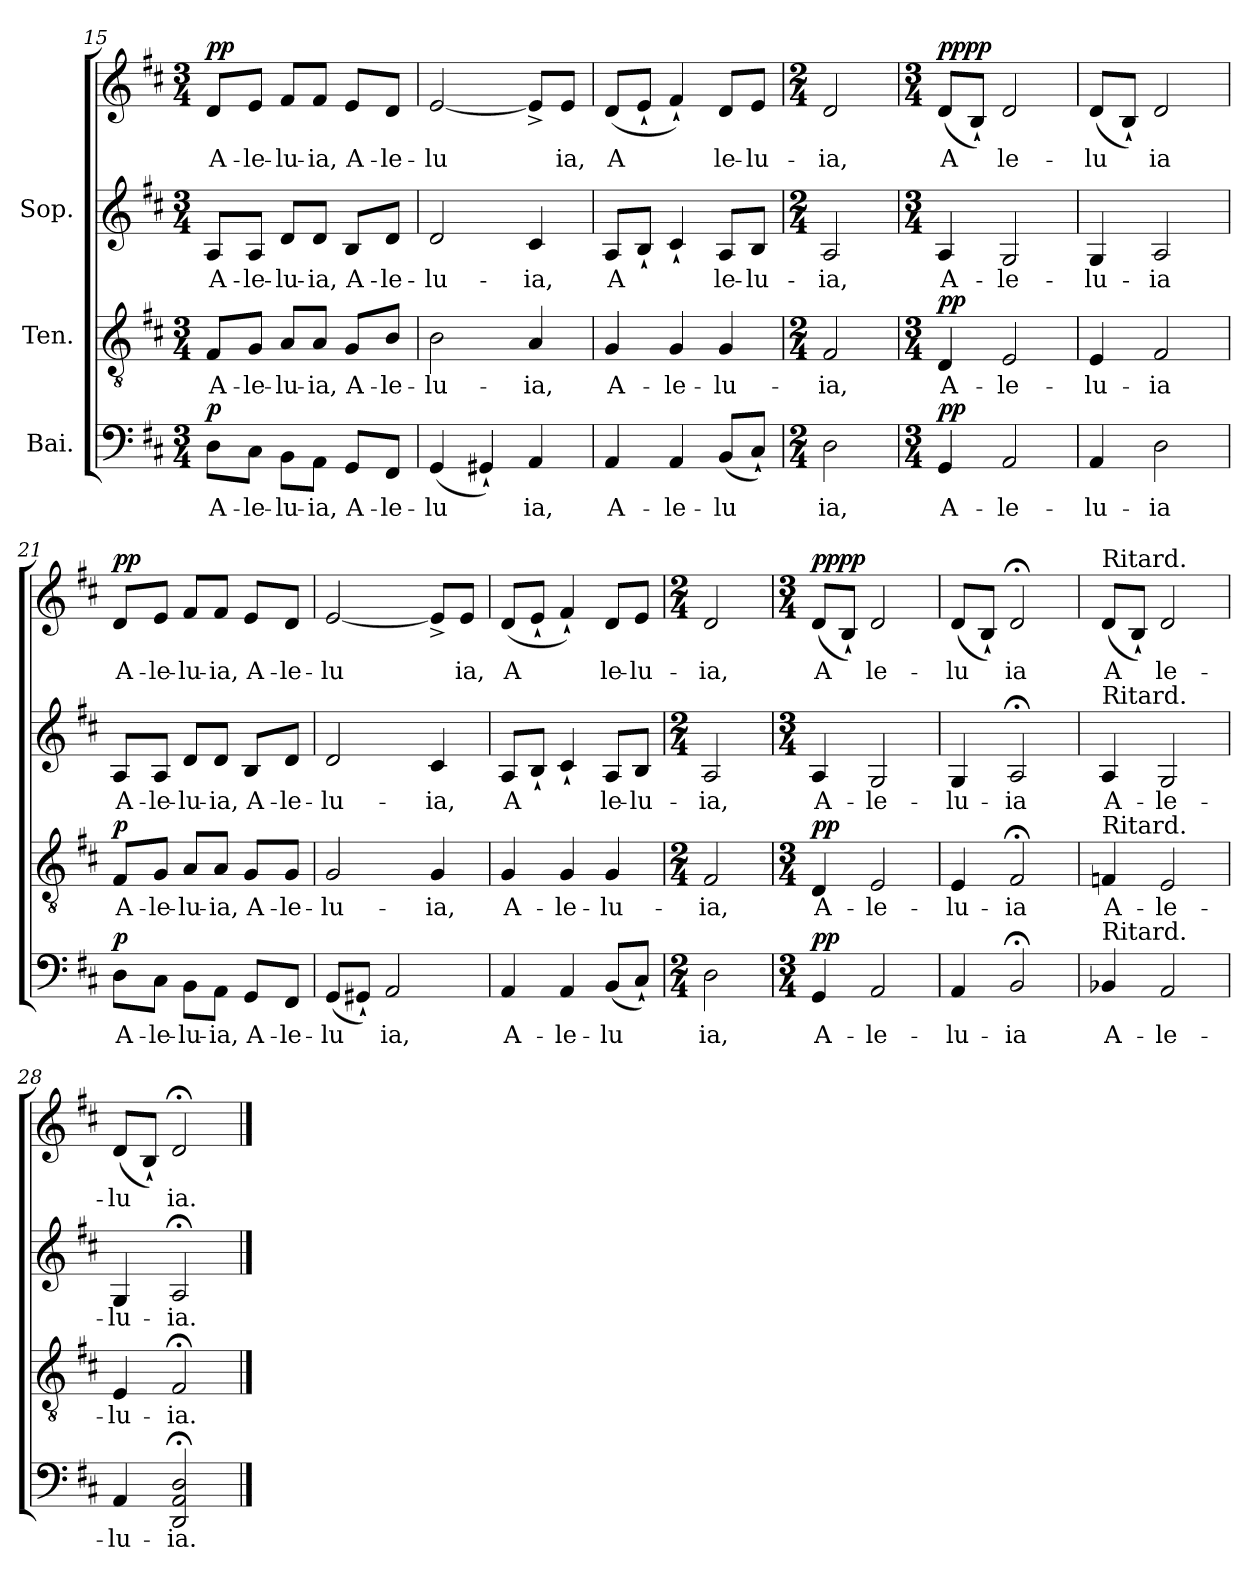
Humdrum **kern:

**kern	**text	**dynam	**kern	**text	**dynam	**kern	**text	**kern	**text	**dynam
*part3	*part3	*part3	*part2	*part2	*part2	*part1	*part1	*part1	*part1	*part1
*staff4	*staff4	*staff4	*staff3	*staff3	*staff3	*staff2	*staff2	*staff1	*staff1	*staff1/2
*I"Bai.	*	*	*I"Ten.	*	*	*I"Sop.	*	*	*	*
*clefF4	*	*	*clefGv2	*	*	*clefG2	*	*clefG2	*	*
*k[f#c#]	*	*	*k[f#c#]	*	*	*k[f#c#]	*	*k[f#c#]	*	*
*D:	*	*	*D:	*	*	*D:	*	*D:	*	*
*M3/4	*	*	*M3/4	*	*	*M3/4	*	*M3/4	*	*
=15	=15	=15	=15	=15	=15	=15	=15	=15	=15	=15
!	!LO:LY:b	!LO:DY:b	!	!LO:LY:b	!	!	!LO:LY:b	!	!LO:LY:b	!LO:DY:b=2
!	!	!	!	!	!	!	!	!	!	!LO:DY:n=1:b
8D\L	A-	p	8F#/L	A-	.	8A/L	-A-	8d/L	A-	p p
!	!LO:LY:b	!	!	!LO:LY:b	!	!	!LO:LY:b	!	!LO:LY:b	!
8C#\J	-le-	.	8G/J	-le-	.	8A/J	-le-	8e/J	-le-	.
!	!LO:LY:b	!	!	!LO:LY:b	!	!	!LO:LY:b	!	!LO:LY:b	!
8BB\L	-lu-	.	8A/L	-lu-	.	8d/L	-lu-	8f#/L	-lu-	.
!	!LO:LY:b	!	!	!LO:LY:b	!	!	!LO:LY:b	!	!LO:LY:b	!
8AA\J	-ia,	.	8A/J	-ia,	.	8d/J	-ia,	8f#/J	-ia,	.
!	!LO:LY:b	!	!	!LO:LY:b	!	!	!LO:LY:b	!	!LO:LY:b	!
8GG/L	A-	.	8G/L	A-	.	8B/L	A-	8e/L	A-	.
!	!LO:LY:b	!	!	!LO:LY:b	!	!	!LO:LY:b	!	!LO:LY:b	!
8FF#/J	-le-	.	8B/J	-le-	.	8d/J	-le-	8d/J	-le-	.
=16	=16	=16	=16	=16	=16	=16	=16	=16	=16	=16
!	!LO:LY:b	!	!	!LO:LY:b	!	!	!LO:LY:b	!	!LO:LY:b	!
(>4GG/	-lu-	.	2B\	-lu-	.	2d/	lu-	[<2e/	-lu-	.
!	!LO:LY:b	!	!	!	!	!	!	!	!	!
4GG#X`</)	-	.	.	.	.	.	.	.	.	.
!	!LO:LY:b	!	!	!LO:LY:b	!	!	!LO:LY:b	!	!LO:LY:b	!
4AA/	ia,	.	4A/	-ia,	.	4c#/	-ia,	8e^</L]	-	.
!	!	!	!	!	!	!	!	!	!LO:LY:b	!
.	.	.	.	.	.	.	.	8e/J	ia,	.
=17	=17	=17	=17	=17	=17	=17	=17	=17	=17	=17
!	!LO:LY:b	!	!	!LO:LY:b	!	!	!LO:LY:b	!	!LO:LY:b	!
4AA/	A-	.	4G/	A-	.	8A/L	-A-	(>8d/L	A-	.
!	!	!	!	!	!	!	!LO:LY:b	!	!LO:LY:b	!
.	.	.	.	.	.	8B`</J	-	8e`</J	-	.
!	!LO:LY:b	!	!	!LO:LY:b	!	!	!LO:LY:b	!	!LO:LY:b	!
4AA/	-le-	.	4G/	-le-	.	4c#`</	.	4f#`</)	.	.
!	!LO:LY:b	!	!	!LO:LY:b	!	!	!LO:LY:b	!	!LO:LY:b	!
(>8BB/L	-lu-	.	4G/	-lu-	.	8A/L	le-	8d/L	le-	.
!	!LO:LY:b	!	!	!	!	!	!LO:LY:b	!	!LO:LY:b	!
8C#`</J)	--	.	.	.	.	8B/J	-lu-	8e/J	-lu-	.
=18	=18	=18	=18	=18	=18	=18	=18	=18	=18	=18
*M2/4	*	*	*M2/4	*	*	*M2/4	*	*M2/4	*	*
!	!LO:LY:b	!	!	!LO:LY:b	!	!	!LO:LY:b	!	!LO:LY:b	!
2D\	-ia,	.	2F#/	-ia,	.	2A/	ia,	2d/	-ia,	.
=19	=19	=19	=19	=19	=19	=19	=19	=19	=19	=19
*M3/4	*	*	*M3/4	*	*	*M3/4	*	*M3/4	*	*
!	!LO:LY:b	!LO:DY:b	!	!LO:LY:b	!LO:DY:b	!	!LO:LY:b	!	!LO:LY:b	!LO:DY:b=2
!	!	!	!	!	!	!	!	!	!	!LO:DY:n=1:b
4GG/	A-	pp	4D/	A-	pp	4A/	-A-	(>8d/L	A-	pp pp
!	!	!	!	!	!	!	!	!	!LO:LY:b	!
.	.	.	.	.	.	.	.	8B`</J)	-	.
!	!LO:LY:b	!	!	!LO:LY:b	!	!	!LO:LY:b	!	!LO:LY:b	!
2AA/	-le-	.	2E/	-le-	.	2G/	-le-	2d/	le-	.
=20	=20	=20	=20	=20	=20	=20	=20	=20	=20	=20
!	!LO:LY:b	!	!	!LO:LY:b	!	!	!LO:LY:b	!	!LO:LY:b	!
4AA/	-lu-	.	4E/	-lu-	.	4G/	lu-	(>8d/L	-lu-	.
!	!	!	!	!	!	!	!	!	!LO:LY:b	!
.	.	.	.	.	.	.	.	8B`</J)	-	.
!	!LO:LY:b	!	!	!LO:LY:b	!	!	!LO:LY:b	!	!LO:LY:b	!
2D\	-ia	.	2F#/	-ia	.	2A/	-ia	2d/	ia	.
!!LO:PB:g=z
=21	=21	=21	=21	=21	=21	=21	=21	=21	=21	=21
!	!LO:LY:b	!LO:DY:b	!	!LO:LY:b	!LO:DY:b	!	!LO:LY:b	!	!LO:LY:b	!LO:DY:b=2
!	!	!	!	!	!	!	!	!	!	!LO:DY:n=1:b
8D\L	A-	p	8F#/L	A-	p	8A/L	-A-	8d/L	A-	p p
!	!LO:LY:b	!	!	!LO:LY:b	!	!	!LO:LY:b	!	!LO:LY:b	!
8C#\J	-le-	.	8G/J	-le-	.	8A/J	-le-	8e/J	-le-	.
!	!LO:LY:b	!	!	!LO:LY:b	!	!	!LO:LY:b	!	!LO:LY:b	!
8BB\L	-lu-	.	8A/L	-lu-	.	8d/L	-lu-	8f#/L	-lu-	.
!	!LO:LY:b	!	!	!LO:LY:b	!	!	!LO:LY:b	!	!LO:LY:b	!
8AA\J	-ia,	.	8A/J	-ia,	.	8d/J	-ia,	8f#/J	-ia,	.
!	!LO:LY:b	!	!	!LO:LY:b	!	!	!LO:LY:b	!	!LO:LY:b	!
8GG/L	A-	.	8G/L	A-	.	8B/L	A-	8e/L	A-	.
!	!LO:LY:b	!	!	!LO:LY:b	!	!	!LO:LY:b	!	!LO:LY:b	!
8FF#/J	-le-	.	8G/J	-le-	.	8d/J	-le-	8d/J	-le-	.
=22	=22	=22	=22	=22	=22	=22	=22	=22	=22	=22
!	!LO:LY:b	!	!	!LO:LY:b	!	!	!LO:LY:b	!	!LO:LY:b	!
(>8GG/L	-lu-	.	2G/	-lu-	.	2d/	lu-	[<2e/	-lu-	.
!	!LO:LY:b	!	!	!	!	!	!	!	!	!
8GG#X`</J)	-	.	.	.	.	.	.	.	.	.
!	!LO:LY:b	!	!	!	!	!	!	!	!	!
2AA/	ia,	.	.	.	.	.	.	.	.	.
!	!	!	!	!LO:LY:b	!	!	!LO:LY:b	!	!LO:LY:b	!
.	.	.	4G/	-ia,	.	4c#/	-ia,	8e^</L]	-	.
!	!	!	!	!	!	!	!	!	!LO:LY:b	!
.	.	.	.	.	.	.	.	8e/J	ia,	.
=23	=23	=23	=23	=23	=23	=23	=23	=23	=23	=23
!	!LO:LY:b	!	!	!LO:LY:b	!	!	!LO:LY:b	!	!LO:LY:b	!
4AA/	A-	.	4G/	A-	.	8A/L	-A-	(>8d/L	A-	.
!	!	!	!	!	!	!	!LO:LY:b	!	!LO:LY:b	!
.	.	.	.	.	.	8B`</J	-	8e`</J	-	.
!	!LO:LY:b	!	!	!LO:LY:b	!	!	!LO:LY:b	!	!LO:LY:b	!
4AA/	-le-	.	4G/	-le-	.	4c#`</	.	4f#`</)	.	.
!	!LO:LY:b	!	!	!LO:LY:b	!	!	!LO:LY:b	!	!LO:LY:b	!
(>8BB/L	-lu-	.	4G/	-lu-	.	8A/L	le-	8d/L	le-	.
!	!LO:LY:b	!	!	!	!	!	!LO:LY:b	!	!LO:LY:b	!
8C#`</J)	--	.	.	.	.	8B/J	-lu-	8e/J	-lu-	.
=24	=24	=24	=24	=24	=24	=24	=24	=24	=24	=24
*M2/4	*	*	*M2/4	*	*	*M2/4	*	*M2/4	*	*
!	!LO:LY:b	!	!	!LO:LY:b	!	!	!LO:LY:b	!	!LO:LY:b	!
2D\	-ia,	.	2F#/	-ia,	.	2A/	ia,	2d/	-ia,	.
=25	=25	=25	=25	=25	=25	=25	=25	=25	=25	=25
*M3/4	*	*	*M3/4	*	*	*M3/4	*	*M3/4	*	*
!	!LO:LY:b	!LO:DY:b	!	!LO:LY:b	!LO:DY:b	!	!LO:LY:b	!	!LO:LY:b	!LO:DY:b=2
!	!	!	!	!	!	!	!	!	!	!LO:DY:n=1:b
4GG/	A-	pp	4D/	A-	pp	4A/	-A-	(>8d/L	A-	pp pp
!	!	!	!	!	!	!	!	!	!LO:LY:b	!
.	.	.	.	.	.	.	.	8B`</J)	-	.
!	!LO:LY:b	!	!	!LO:LY:b	!	!	!LO:LY:b	!	!LO:LY:b	!
2AA/	-le-	.	2E/	-le-	.	2G/	-le-	2d/	le-	.
=26	=26	=26	=26	=26	=26	=26	=26	=26	=26	=26
!	!LO:LY:b	!	!	!LO:LY:b	!	!	!LO:LY:b	!	!LO:LY:b	!
4AA/	-lu-	.	4E/	-lu-	.	4G/	lu-	(>8d/L	-lu-	.
!	!	!	!	!	!	!	!	!	!LO:LY:b	!
.	.	.	.	.	.	.	.	8B`</J)	-	.
!	!LO:LY:b	!	!	!LO:LY:b	!	!	!LO:LY:b	!	!LO:LY:b	!
2BB;</	-ia	.	2F#;</	-ia	.	2A;</	-ia	2d;</	ia	.
=27	=27	=27	=27	=27	=27	=27	=27	=27	=27	=27
!	!	!	!	!	!	!	!	!LO:TX:a:t=Ritard.	!	!
!	!	!	!	!	!	!LO:TX:a:t=Ritard.	!	!	!	!
!	!	!	!LO:TX:a:t=Ritard.	!	!	!	!	!	!	!
!LO:TX:a:t=Ritard.	!	!	!	!	!	!	!	!	!	!
!	!LO:LY:b	!	!	!LO:LY:b	!	!	!LO:LY:b	!	!LO:LY:b	!
4BB-X/	A-	.	4Fn/	A-	.	4A/	-A-	(>8d/L	A-	.
!	!	!	!	!	!	!	!	!	!LO:LY:b	!
.	.	.	.	.	.	.	.	8B`</J)	-	.
!	!LO:LY:b	!	!	!LO:LY:b	!	!	!LO:LY:b	!	!LO:LY:b	!
2AA/	-le-	.	2E/	-le-	.	2G/	-le-	2d/	le-	.
!!LO:LB:g=z
=28	=28	=28	=28	=28	=28	=28	=28	=28	=28	=28
!	!LO:LY:b	!	!	!LO:LY:b	!	!	!LO:LY:b	!	!LO:LY:b	!
4AA/	-lu-	.	4E/	-lu-	.	4G/	lu-	(>8d/L	-lu-	.
!	!	!	!	!	!	!	!	!	!LO:LY:b	!
.	.	.	.	.	.	.	.	8B`</J)	-	.
!	!LO:LY:b	!	!	!LO:LY:b	!	!	!LO:LY:b	!	!LO:LY:b	!
2D/;< 2AA/;< 2DD/;<	-ia.	.	2F#;</	-ia.	.	2A;</	-ia.	2d;</	ia.	.
==	==	==	==	==	==	==	==	==	==	==
*-	*-	*-	*-	*-	*-	*-	*-	*-	*-	*-
